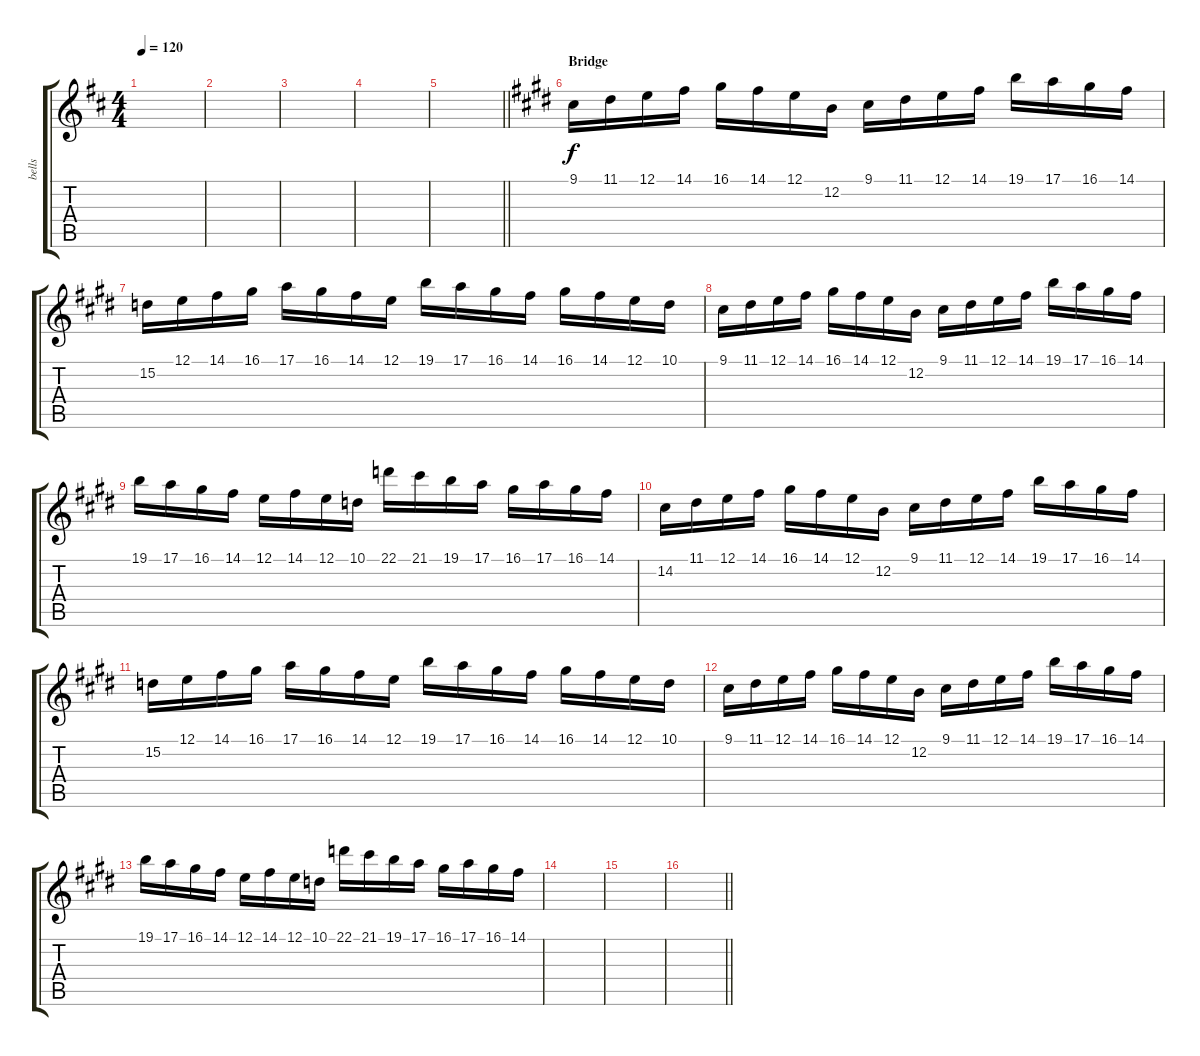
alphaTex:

\track ("bells" "bells") {instrument musicbox}
\staff {score tabs}
\tuning (E4 B3 G3 D3 A2 E2) {hide}
\ts (4 4)
\tempo 120
\clef g2
\ks bminor
|
|
|
|
\barLineRight lightlight
|
\section ("" "Bridge")
\ks c#minor
9.1.16 11.1.16 12.1.16 14.1.16 16.1.16 14.1.16 12.1.16 12.2.16 9.1.16 11.1.16 12.1.16 14.1.16 19.1.16 17.1.16 16.1.16 14.1.16 |
15.2.16 12.1.16 14.1.16 16.1.16 17.1.16 16.1.16 14.1.16 12.1.16 19.1.16 17.1.16 16.1.16 14.1.16 16.1.16 14.1.16 12.1.16 10.1.16 |
9.1.16 11.1.16 12.1.16 14.1.16 16.1.16 14.1.16 12.1.16 12.2.16 9.1.16 11.1.16 12.1.16 14.1.16 19.1.16 17.1.16 16.1.16 14.1.16 |
19.1.16 17.1.16 16.1.16 14.1.16 12.1.16 14.1.16 12.1.16 10.1.16 22.1.16 21.1.16 19.1.16 17.1.16 16.1.16 17.1.16 16.1.16 14.1.16 |
14.2.16 11.1.16 12.1.16 14.1.16 16.1.16 14.1.16 12.1.16 12.2.16 9.1.16 11.1.16 12.1.16 14.1.16 19.1.16 17.1.16 16.1.16 14.1.16 |
15.2.16 12.1.16 14.1.16 16.1.16 17.1.16 16.1.16 14.1.16 12.1.16 19.1.16 17.1.16 16.1.16 14.1.16 16.1.16 14.1.16 12.1.16 10.1.16 |
9.1.16 11.1.16 12.1.16 14.1.16 16.1.16 14.1.16 12.1.16 12.2.16 9.1.16 11.1.16 12.1.16 14.1.16 19.1.16 17.1.16 16.1.16 14.1.16 |
19.1.16 17.1.16 16.1.16 14.1.16 12.1.16 14.1.16 12.1.16 10.1.16 22.1.16 21.1.16 19.1.16 17.1.16 16.1.16 17.1.16 16.1.16 14.1.16 |
|
|
\barLineRight lightlight
